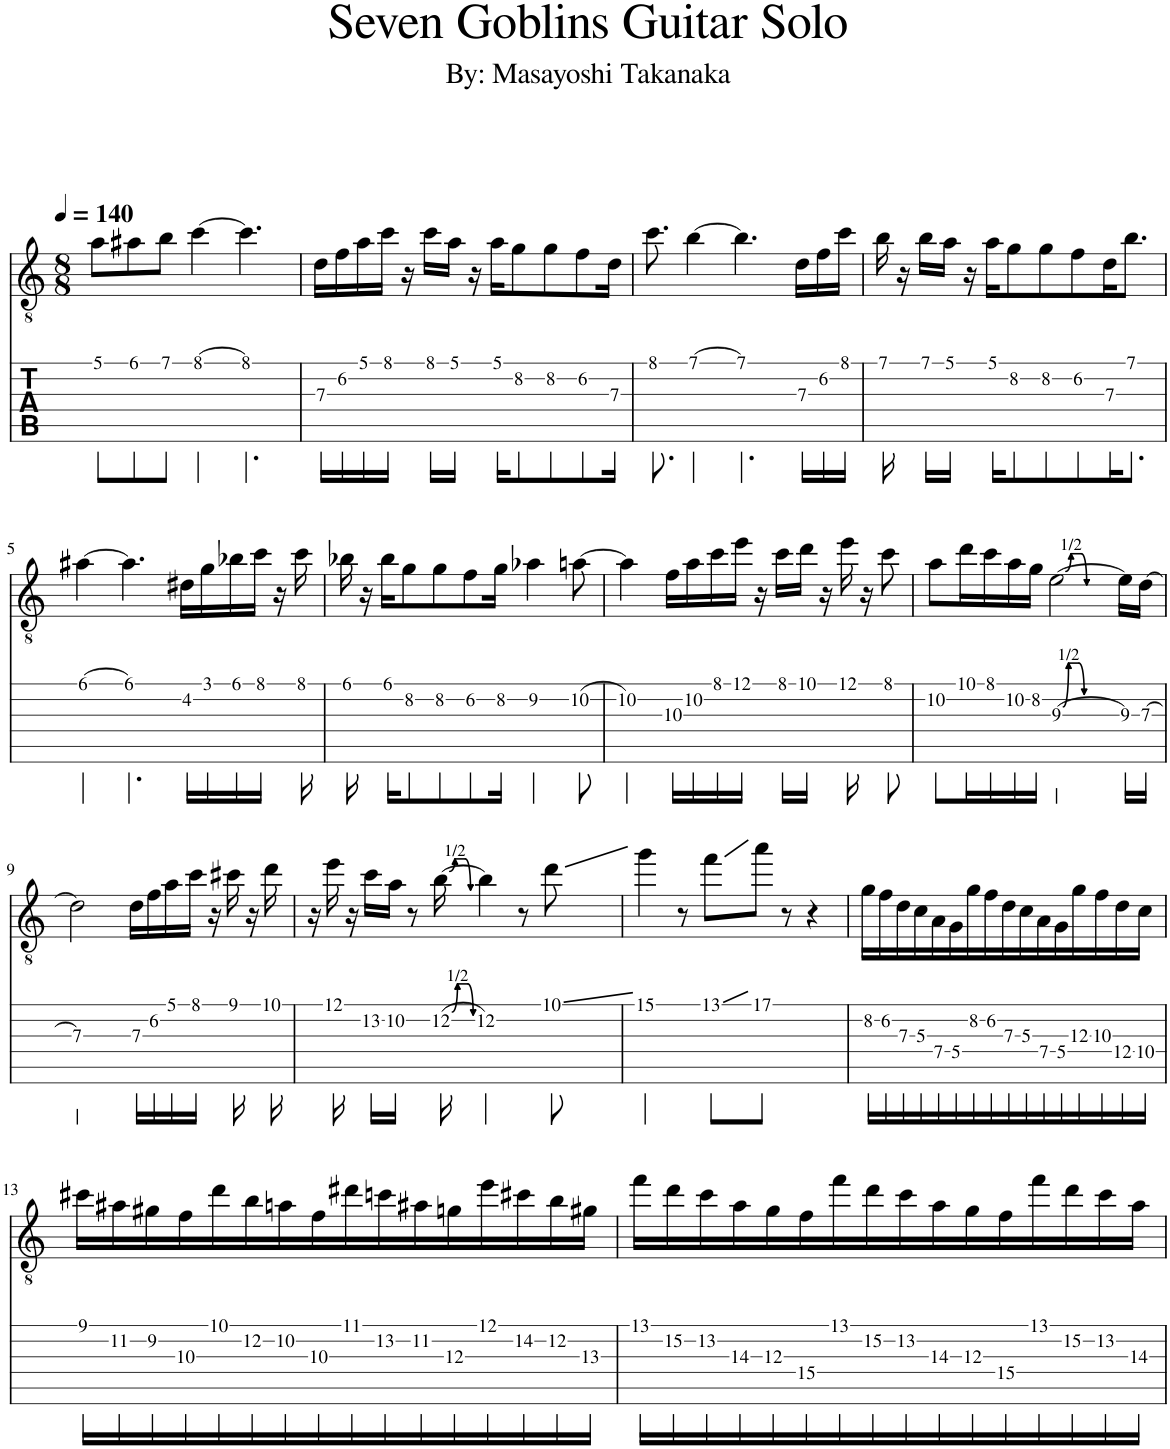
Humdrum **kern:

**kern	**kern
*part1	*part1
*staff2	*staff1
*I"Electric Guitar	*
*I'El. Guit.	*
*stria6	*
*	*clefGv2
*k[]	*k[]
*M8/8	*M8/8
*MM140	*MM140
=1	=1
8a\L	8a\L
8a#\	8a#X\
8b\J	8b\J
[4cc\	[4cc\
4.cc\]	4.cc\]
=2	=2
16d\LL	16d\LL
16f\	16f\
16a\	16a\
16cc\JJ	16cc\JJ
16r	16r
16cc\LL	16cc\LL
16a\JJ	16a\JJ
16r	16r
16a\KL	16a\KL
8g\	8g\
8g\	8g\
8f\	8f\
16d\Jk	16d\Jk
=3	=3
8.cc\	8.cc\
[4b\	[4b\
4.b\]	4.b\]
16d\LL	16d\LL
16f\	16f\
16cc\JJ	16cc\JJ
=4	=4
16b\	16b\
16r	16r
16b\LL	16b\LL
16a\JJ	16a\JJ
16r	16r
16a\KL	16a\KL
8g\	8g\
8g\	8g\
8f\	8f\
16d\K	16d\K
8.b\J	8.b\J
!!LO:LB:g=z
=5	=5
[4a#X\	[4a#X\
4.a#\]	4.a#\]
16d#\LL	16d#X\LL
16g\	16g\
16b-\	16b-X\
16cc\JJ	16cc\JJ
16r	16r
16cc\	16cc\
=6	=6
16b-\	16b-X\
16r	16r
16b-\KL	16b-\KL
8g\	8g\
8g\	8g\
8f\	8f\
16g\Jk	16g\Jk
4a-\	4a-X\
[8a\	[8an\
=7	=7
4a\]	4a\]
16f\LL	16f\LL
16a\	16a\
16cc\	16cc\
16ee\JJ	16ee\JJ
16r	16r
16cc\LL	16cc\LL
16dd\JJ	16dd\JJ
16r	16r
16ee\	16ee\
16r	16r
8cc\	8cc\
=8	=8
8a\L	8a\L
16dd\L	16dd\L
16cc\	16cc\
16a\	16a\
16g\JJ	16g\JJ
[2e\	[2e\
16e\LL]	16e\LL]
[16d\JJ	[16d\JJ
!!LO:LB:g=z
=9	=9
2d\]	2d\]
16d\LL	16d\LL
16f\	16f\
16a\	16a\
16cc\JJ	16cc\JJ
16r	16r
16cc#\	16cc#X\
16r	16r
16dd\	16dd\
=10	=10
16r	16r
16ee\	16ee\
16r	16r
16cc\LL	16cc\LL
16a\JJ	16a\JJ
8r	8r
[16b\	[16b\
4b\]	4b\]
8r	8r
8dd\	8dd\
=11	=11
4gg\	4gg\
8r	8r
8ff\L	8ff\L
8aa\J	8aa\J
8r	8r
4r	4r
=12	=12
16g\LL	16g\LL
16f\	16f\
16d\	16d\
16c\	16c\
16A\	16A\
16G\	16G\
16g\	16g\
16f\	16f\
16d\	16d\
16c\	16c\
16A\	16A\
16G\	16G\
16g\	16g\
16f\	16f\
16d\	16d\
16c\JJ	16c\JJ
!!LO:LB:g=z
=13	=13
16cc#\LL	16cc#X\LL
16a#\	16a#X\
16g#\	16g#X\
16f\	16f\
16dd\	16dd\
16b\	16b\
16a\	16an\
16f\	16f\
16dd#\	16dd#X\
16cc\	16ccn\
16a#\	16a#X\
16g\	16gn\
16ee\	16ee\
16cc#\	16cc#X\
16b\	16b\
16g#\JJ	16g#X\JJ
=14	=14
16ff\LL	16ff\LL
16dd\	16dd\
16cc\	16cc\
16a\	16a\
16g\	16g\
16f\	16f\
16ff\	16ff\
16dd\	16dd\
16cc\	16cc\
16a\	16a\
16g\	16g\
16f\	16f\
16ff\	16ff\
16dd\	16dd\
16cc\	16cc\
16a\JJ	16a\JJ
=	=
*-	*-
